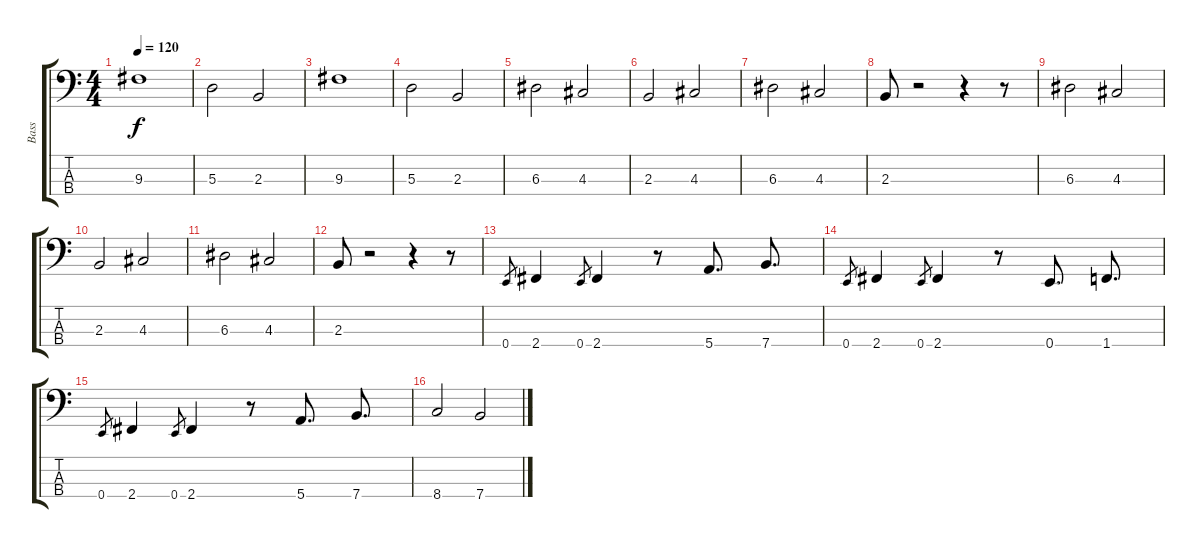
\track ("Bass" "Bass") {instrument electricbassfinger}
\staff {score tabs}
\tuning (G2 D2 A1 E1) {hide}
\ts (4 4)
\tempo 120
\clef f4
\ks c
9.3.1{dy f} |
5.3.2 2.3.2 |
9.3.1 |
5.3.2 2.3.2 |
6.3.2 4.3.2 |
2.3.2 4.3.2 |
6.3.2 4.3.2 |
2.3.8 r.2 r.4 r.8 |
6.3.2 4.3.2 |
2.3.2 4.3.2 |
6.3.2 4.3.2 |
2.3.8 r.2 r.4 r.8 |
0.4.8{gr} 2.4.4 0.4.8{gr} 2.4.4 r.8 5.4.8{d} 7.4.8{d} |
0.4.8{gr} 2.4.4 0.4.8{gr} 2.4.4 r.8 0.4.8{d} 1.4.8{d} |
0.4.8{gr} 2.4.4 0.4.8{gr} 2.4.4 r.8 5.4.8{d} 7.4.8{d} |
8.4.2 7.4.2
